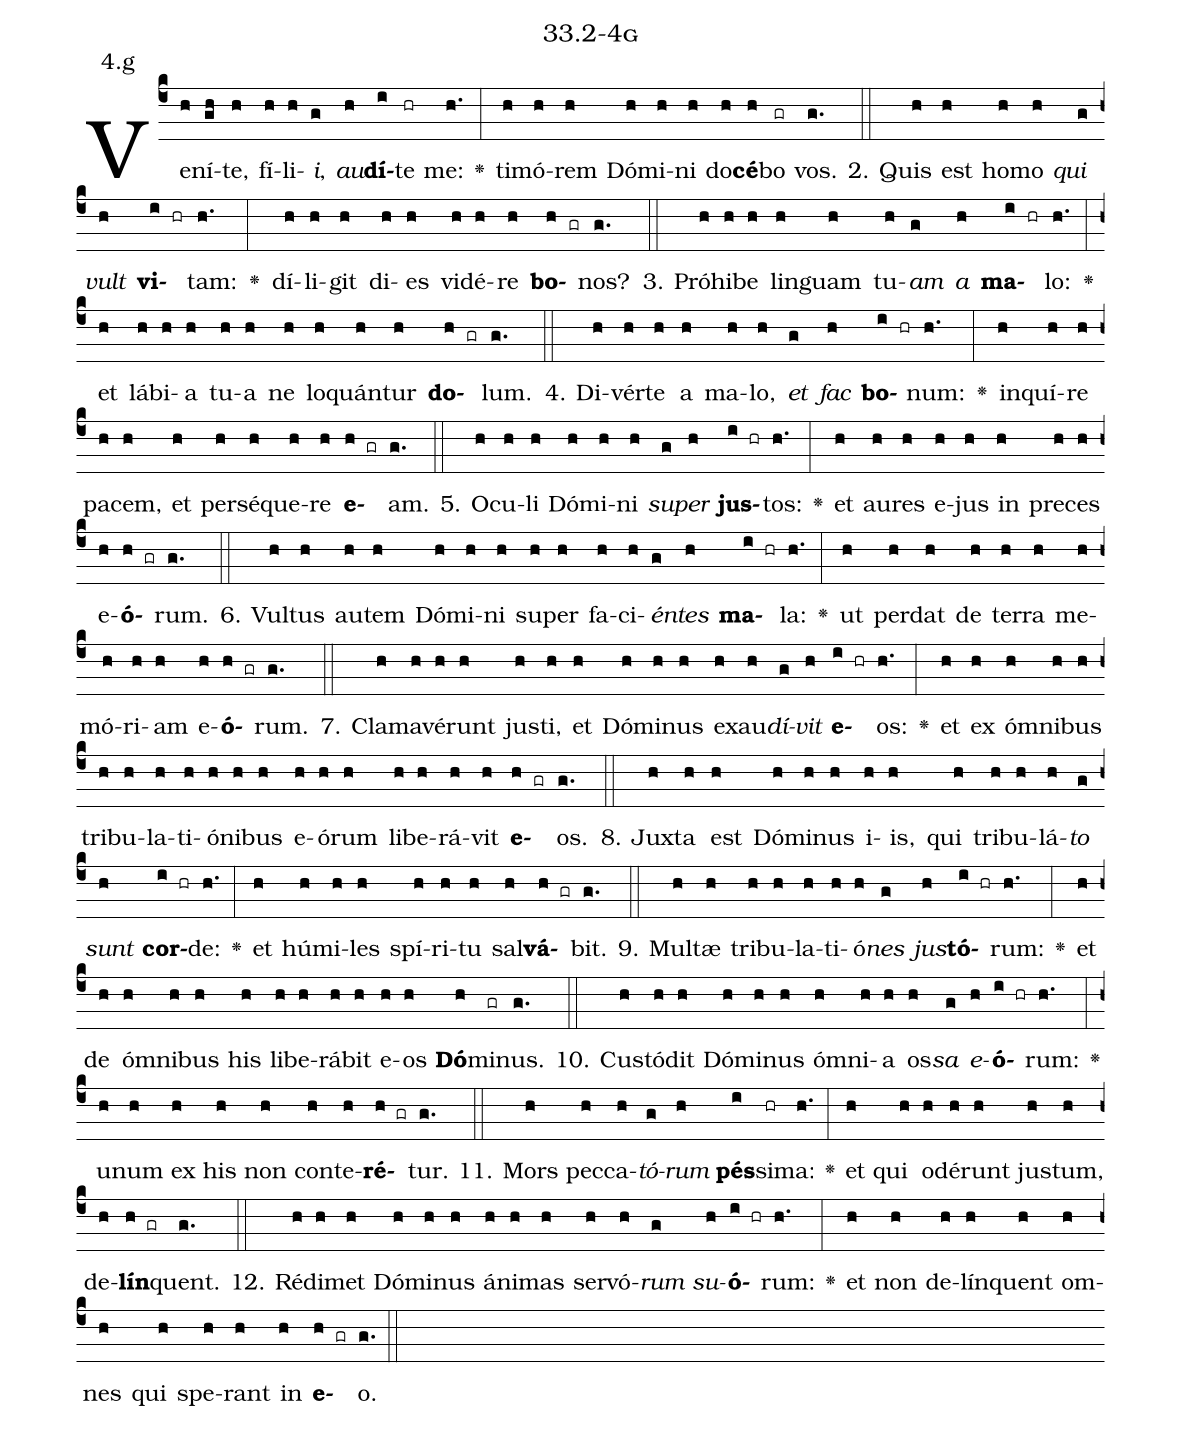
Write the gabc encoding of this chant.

name: 33.2-4g;
annotation: 4.g;
%%
(c4)Ve(h)ní(gh)te,(h) fí(h)li(h)<i>i</i>,(g) <i>au</i>(h)<b>dí</b>(i)te(hr) me:(h.) <v>\greheightstar</v>(:) ti(h)mó(h)rem(h) Dó(h)mi(h)ni(h) do(h)<b>cé</b>(h)bo(gr) vos.(g.) (::)
2. Quis(h) est(h) ho(h)mo(h) <i>qui</i>(g) <i>vult</i>(h) <b>vi</b>(i hr)tam:(h.) <v>\greheightstar</v>(:) dí(h)li(h)git(h) di(h)es(h) vi(h)dé(h)re(h) <b>bo</b>(h gr)nos?(g.) (::)
3. Pró(h)hi(h)be(h) lin(h)guam(h) tu(h)<i>am</i>(g) <i>a</i>(h) <b>ma</b>(i hr)lo:(h.) <v>\greheightstar</v>(:) et(h) lá(h)bi(h)a(h) tu(h)a(h) ne(h) lo(h)quán(h)tur(h) <b>do</b>(h gr)lum.(g.) (::)
4. Di(h)vér(h)te(h) a(h) ma(h)lo,(h) <i>et</i>(g) <i>fac</i>(h) <b>bo</b>(i hr)num:(h.) <v>\greheightstar</v>(:) in(h)quí(h)re(h) pa(h)cem,(h) et(h) per(h)sé(h)que(h)re(h) <b>e</b>(h gr)am.(g.) (::)
5. O(h)cu(h)li(h) Dó(h)mi(h)ni(h) <i>su</i>(g)<i>per</i>(h) <b>jus</b>(i hr)tos:(h.) <v>\greheightstar</v>(:) et(h) au(h)res(h) e(h)jus(h) in(h) pre(h)ces(h) e(h)<b>ó</b>(h gr)rum.(g.) (::)
6. Vul(h)tus(h) au(h)tem(h) Dó(h)mi(h)ni(h) su(h)per(h) fa(h)ci(h)<i>én</i>(g)<i>tes</i>(h) <b>ma</b>(i hr)la:(h.) <v>\greheightstar</v>(:) ut(h) per(h)dat(h) de(h) ter(h)ra(h) me(h)mó(h)ri(h)am(h) e(h)<b>ó</b>(h gr)rum.(g.) (::)
7. Cla(h)ma(h)vé(h)runt(h) jus(h)ti,(h) et(h) Dó(h)mi(h)nus(h) ex(h)au(h)<i>dí</i>(g)<i>vit</i>(h) <b>e</b>(i hr)os:(h.) <v>\greheightstar</v>(:) et(h) ex(h) óm(h)ni(h)bus(h) tri(h)bu(h)la(h)ti(h)ó(h)ni(h)bus(h) e(h)ó(h)rum(h) li(h)be(h)rá(h)vit(h) <b>e</b>(h gr)os.(g.) (::)
8. Jux(h)ta(h) est(h) Dó(h)mi(h)nus(h) i(h)is,(h) qui(h) tri(h)bu(h)lá(h)<i>to</i>(g) <i>sunt</i>(h) <b>cor</b>(i hr)de:(h.) <v>\greheightstar</v>(:) et(h) hú(h)mi(h)les(h) spí(h)ri(h)tu(h) sal(h)<b>vá</b>(h gr)bit.(g.) (::)
9. Mul(h)tæ(h) tri(h)bu(h)la(h)ti(h)ó(h)<i>nes</i>(g) <i>jus</i>(h)<b>tó</b>(i hr)rum:(h.) <v>\greheightstar</v>(:) et(h) de(h) óm(h)ni(h)bus(h) his(h) li(h)be(h)rá(h)bit(h) e(h)os(h) <b>Dó</b>(h)mi(gr)nus.(g.) (::)
10. Cus(h)tó(h)dit(h) Dó(h)mi(h)nus(h) óm(h)ni(h)a(h) os(h)<i>sa</i>(g) <i>e</i>(h)<b>ó</b>(i hr)rum:(h.) <v>\greheightstar</v>(:) u(h)num(h) ex(h) his(h) non(h) con(h)te(h)<b>ré</b>(h gr)tur.(g.) (::)
11. Mors(h) pec(h)ca(h)<i>tó</i>(g)<i>rum</i>(h) <b>pés</b>(i)si(hr)ma:(h.) <v>\greheightstar</v>(:) et(h) qui(h) o(h)dé(h)runt(h) jus(h)tum,(h) de(h)<b>lín</b>(h gr)quent.(g.) (::)
12. Réd(h)i(h)met(h) Dó(h)mi(h)nus(h) á(h)ni(h)mas(h) ser(h)vó(h)<i>rum</i>(g) <i>su</i>(h)<b>ó</b>(i hr)rum:(h.) <v>\greheightstar</v>(:) et(h) non(h) de(h)lín(h)quent(h) om(h)nes(h) qui(h) spe(h)rant(h) in(h) <b>e</b>(h gr)o.(g.) (::)
